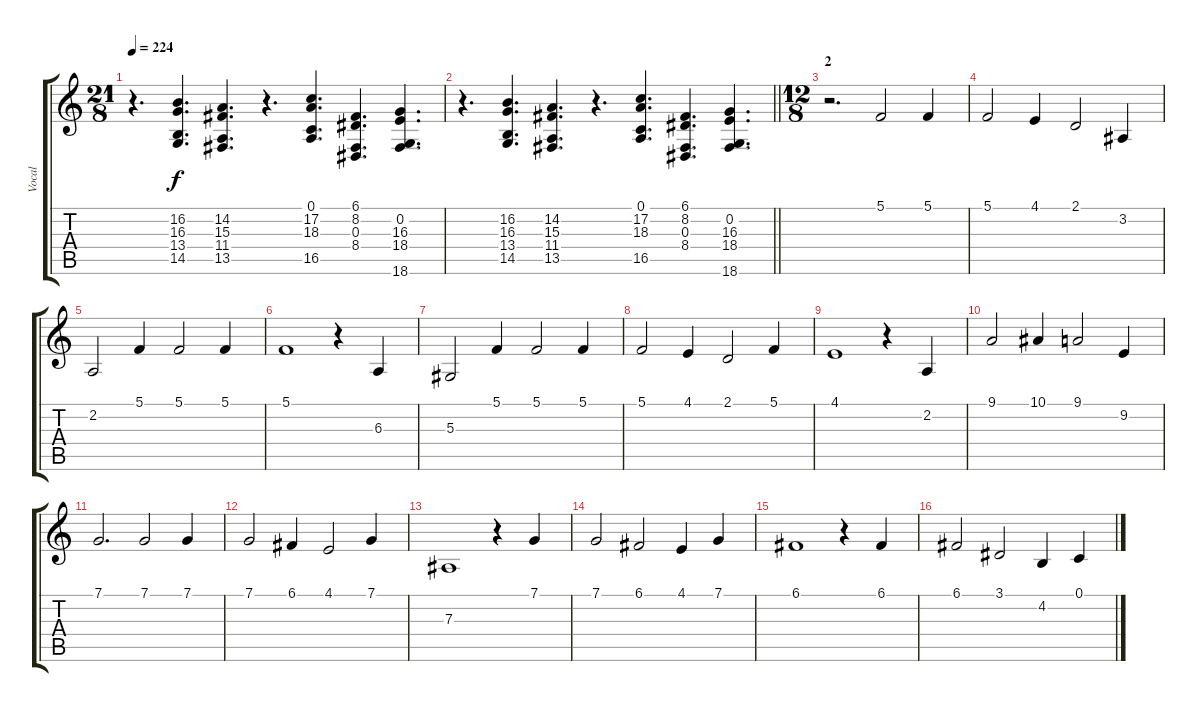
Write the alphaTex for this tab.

\track ("Vocal" "Vocal") {instrument lead6voice}
\staff {score tabs}
\tuning (C4 G3 Eb3 Bb2 F2 C2) {hide}
\ts (21 8)
\tempo 224
\clef g2
\ks c
r.4{d dy f} (16.2 16.3 13.4 14.5).4{d} (14.2 15.3 11.4 13.5).4{d} r.4{d} (0.1 17.2 18.3 16.5).4{d} (6.1 8.2 0.3 8.4).4{d} (0.2 16.3 18.4 18.6).4{d} |
\barLineRight lightlight
r.4{d} (16.2 16.3 13.4 14.5).4{d} (14.2 15.3 11.4 13.5).4{d} r.4{d} (0.1 17.2 18.3 16.5).4{d} (6.1 8.2 0.3 8.4).4{d} (0.2 16.3 18.4 18.6).4{d} |
\ts (12 8)
\section ("" "2")
r.2{d instrument lead6voice} 5.1.2 5.1.4 |
5.1.2 4.1.4 2.1.2 3.2.4 |
2.2.2 5.1.4 5.1.2 5.1.4 |
5.1.1 r.4 6.3.4 |
5.3.2 5.1.4 5.1.2 5.1.4 |
5.1.2 4.1.4 2.1.2 5.1.4 |
4.1.1 r.4 2.2.4 |
9.1.2 10.1.4 9.1.2 9.2.4 |
7.1.2{d} 7.1.2 7.1.4 |
7.1.2 6.1.4 4.1.2 7.1.4 |
7.3.1 r.4 7.1.4 |
7.1.2 6.1.2 4.1.4 7.1.4 |
6.1.1 r.4 6.1.4 |
6.1.2 3.1.2 4.2.4 0.1.4
